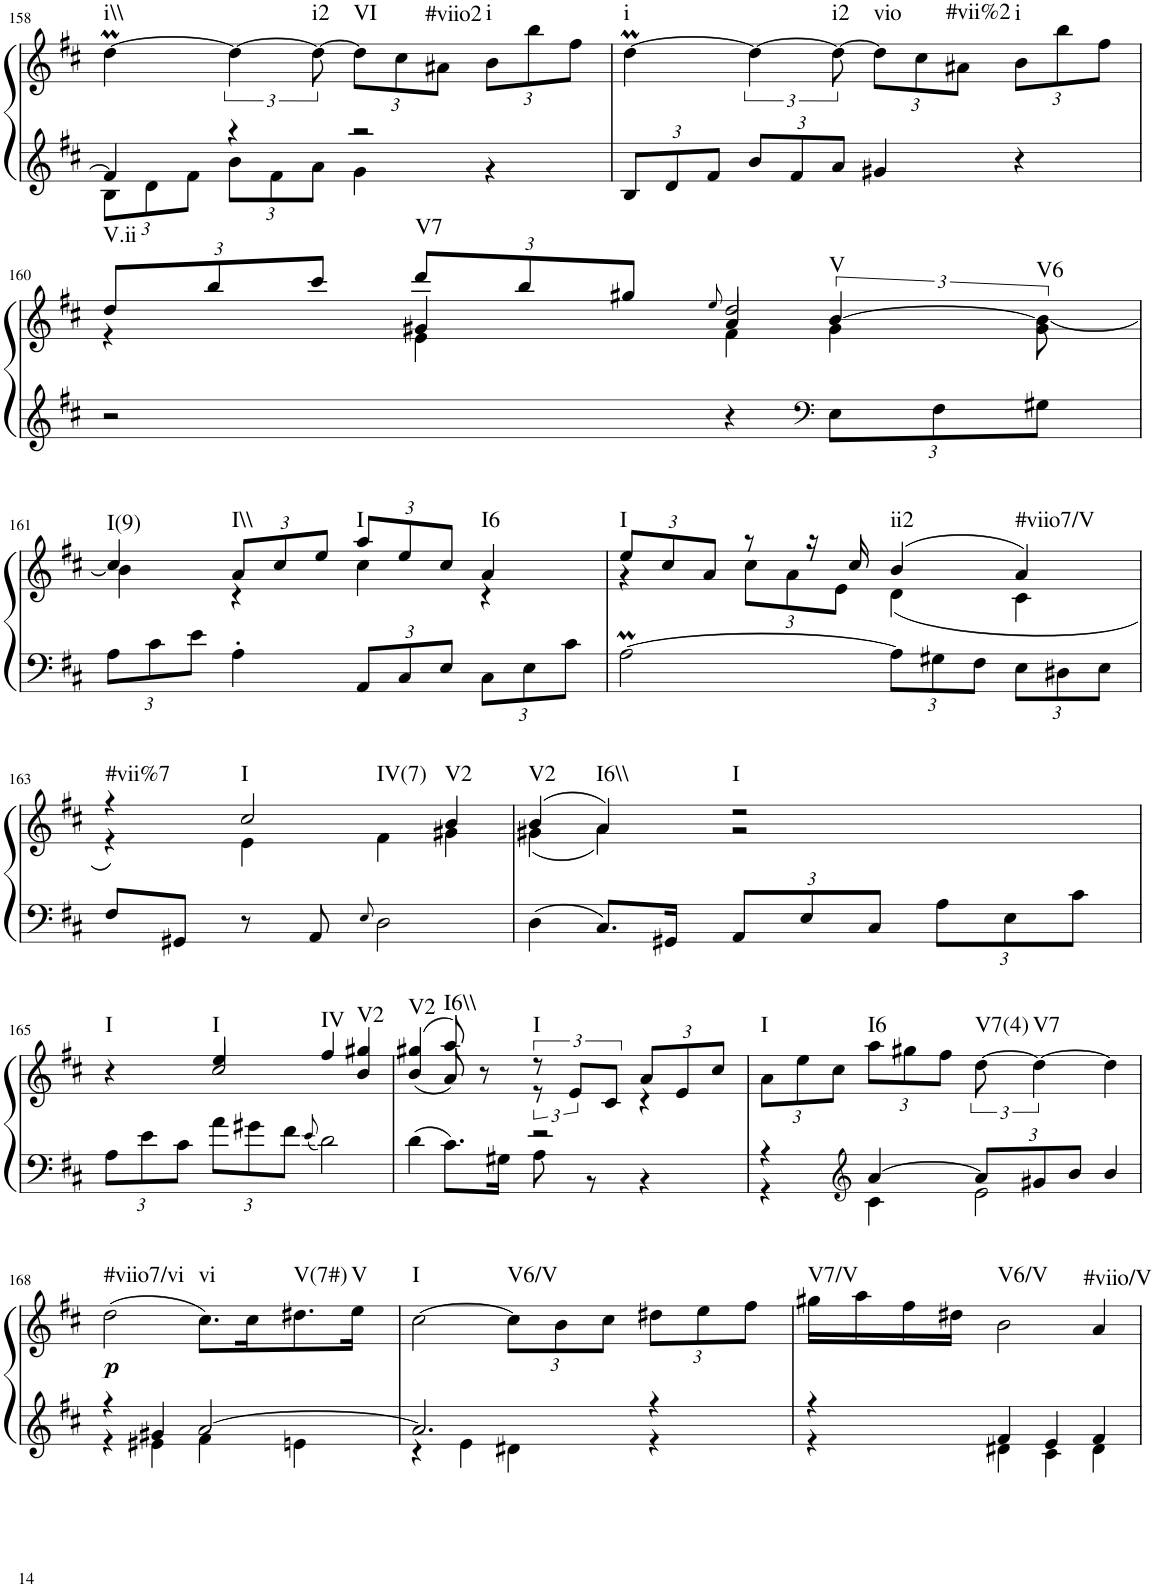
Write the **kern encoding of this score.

**kern	**kern	**dynam	**harte
*part1	*part1	*part1	*part1
*staff2	*staff1	*staff1/2	*
*I"Klavier links	*	*	*
!!LO:PB:g=z
*clefG2	*clefG2	*	*
*k[f#c#]	*k[f#c#]	*	*
*M2/2	*M2/2	*	*
=158	=158	=158	=158
*^	*	*	*
*	*Xbrackettup	*	*	*
!	!	!	!	!LO:H:kt=i\\
4f#/]	12B\L	[4ddM\	.	N
.	12d\	.	.	.
.	12f#\J	.	.	.
4r	12b\L	6dd\_	.	.
.	12f#\	.	.	.
!	!	!	!	!LO:H:kt=i2
.	12a\J	12dd\_	.	N
*	*	*Xbrackettup	*	*
!	!	!	!	!LO:H:kt=VI
2r	4g\	12dd\L]	.	N
.	.	12cc#\	.	.
!	!	!	!	!LO:H:kt=#viio2
.	.	12a#X\J	.	N
!	!	!	!	!LO:H:kt=i
.	4r	12b\L	.	N
.	.	12bb\	.	.
.	.	12ff#\J	.	.
*v	*v	*	*	*
=159	=159	=159	=159
!	!	!	!LO:H:kt=i
12B/L	[4ddM\	.	N
12d/	.	.	.
12f#/J	.	.	.
*	*brackettup	*	*
12b/L	6dd\_	.	.
12f#/	.	.	.
!	!	!	!LO:H:kt=i2
12a/J	12dd\_	.	N
*	*Xbrackettup	*	*
!	!	!	!LO:H:kt=vio
4g#X/	12dd\L]	.	N
.	12cc#\	.	.
!	!	!	!LO:H:kt=#vii%2
.	12a#X\J	.	N
!	!	!	!LO:H:kt=i
4r	12b\L	.	N
.	12bb\	.	.
.	12ff#\J	.	.
!!LO:LB:g=z
=160	=160	=160	=160
*	*^	*	*
*	*	*^	*	*
!	!	!	!	!	!LO:H:kt=V.ii
2r	12dd/L	4r	4ryy	.	N
.	12bb/	.	.	.	.
.	12ccc#/J	.	.	.	.
!	!	!	!	!	!LO:H:kt=V7
.	12ddd/L	4e\	4g#X/	.	N
.	12bb/	.	.	.	.
.	12gg#X/J	.	.	.	.
.	8qee/	.	.	.	.
!	!	!	!	!	!LO:H:kt=V
4r	2dd/	4a/	4f#\	.	N
*clefF4	*	*	*	*	*
*	*	*brackettup	*	*	*
12E\L	.	[6b/	4g#\	.	.
12F#\	.	.	.	.	.
!	!	!	!	!	!LO:H:kt=V6
12G#X\J	.	12g#\ 12b\_	.	.	N
*	*	*v	*v	*	*
!!LO:LB:g=z
=161	=161	=161	=161	=161
!	!	!	!	!LO:H:kt=I(9)
12A\L	4cc#/	4b\]	.	N
12c#\	.	.	.	.
12e\J	.	.	.	.
*	*Xbrackettup	*	*	*
!	!	!	!	!LO:H:kt=I\\
4A'\	12a/L	4r	.	N
.	12cc#/	.	.	.
.	12ee/J	.	.	.
!	!	!	!	!LO:H:kt=I
12AA/L	12aa/L	4cc#\	.	N
12C#/	12ee/	.	.	.
12E/J	12cc#/J	.	.	.
!	!	!	!	!LO:H:kt=I6
12C#\L	4a/	4r	.	N
12E\	.	.	.	.
12c#\J	.	.	.	.
=162	=162	=162	=162	=162
!	!	!	!	!LO:H:kt=I
[2AM\	12ee/L	4r	.	N
.	12cc#/	.	.	.
.	12a/J	.	.	.
.	8r	12cc#\L	.	.
.	.	12a\	.	.
.	16r	.	.	.
.	.	12e\J	.	.
.	16cc#/	.	.	.
!	!	!	!	!LO:H:kt=ii2
12A\L]	(4b/	(4d\	.	N
12G#X\	.	.	.	.
12F#\J	.	.	.	.
!	!	!	!	!LO:H:kt=#viio7/V
12E\L	4a/)	4c#\	.	N
12D#X\	.	.	.	.
12E\J	.	.	.	.
!!LO:LB:g=z	!!
=163	=163	=163	=163	=163
!	!	!	!	!LO:H:kt=#vii%7
8F#/L	4r	4r)	.	N
8GG#X/J	.	.	.	.
!	!	!	!	!LO:H:n=1:kt=I
!	!	!	!	!LO:H:n=2:kt=IV(7)
8r	2cc#/	4e\	.	N N
8AA/	.	.	.	.
8qE/	.	.	.	.
2D\	.	4f#\	.	.
!	!	!	!	!LO:H:kt=V2
.	4b/	4g#X\	.	N
=164	=164	=164	=164	=164
!	!	!	!	!LO:H:kt=V2
4D\	(4b/	(4g#X\	.	N
!	!	!	!	!LO:H:kt=I6\\
8.C#/L	4a/)	4a\)	.	N
16GG#X/Jk	.	.	.	.
!	!	!	!	!LO:H:kt=I
12AA/L	2r	2r	.	N
12E/	.	.	.	.
12C#/J	.	.	.	.
12A\L	.	.	.	.
12E\	.	.	.	.
12c#\J	.	.	.	.
!!LO:LB:g=z	!!
=165	=165	=165	=165	=165
!	!	!	!	!LO:H:kt=I
12A\L	4r	4ryy	.	N
12e\	.	.	.	.
12c#\J	.	.	.	.
!	!	!	!	!LO:H:kt=I
12a\L	4ee/	2cc#/	.	N
12g#X\	.	.	.	.
12f#\J	.	.	.	.
8qe/	.	.	.	.
!	!	!	!	!LO:H:kt=IV
2d\	4ff#/	.	.	N
!	!	!	!	!LO:H:kt=V2
.	4gg#X/	4b/	.	N
=166	=166	=166	=166	=166
*^	*	*	*	*
!	!	!	!	!	!LO:H:kt=V2
4d\	2ryy	(4gg#X/	(4b/	.	N
!	!	!	!	!	!LO:H:kt=I6\\
8.c#\L	.	8aa/)	8a/)	.	N
.	.	8r	8ryy	.	.
16G#X\Jk	.	.	.	.	.
*	*	*brackettup	*	*	*
!	!	!	!	!	!LO:H:kt=I
2r	8A\	12r	4r	.	N
.	.	12e/L	.	.	.
.	8r	.	.	.	.
.	.	12c#/J	.	.	.
*	*	*Xbrackettup	*	*	*
.	4r	12a/L	4r	.	.
.	.	12e/	.	.	.
.	.	12cc#/J	.	.	.
*	*	*v	*v	*	*
=167	=167	=167	=167	=167
!	!	!	!	!LO:H:kt=I
4r	4r	12a\L	.	N
.	.	12ee\	.	.
.	.	12cc#\J	.	.
*clefG2	*	*	*	*
!	!	!	!	!LO:H:kt=I6
[4a/	4c#\	12aa\L	.	N
.	.	12gg#X\	.	.
.	.	12ff#\J	.	.
*	*	*brackettup	*	*
!	!	!	!	!LO:H:kt=V7(4)
12a/L]	2e\	[12dd\	.	N
!	!	!	!	!LO:H:kt=V7
12g#X/	.	6dd\_	.	N
12b/J	.	.	.	.
4b/	.	4dd\]	.	.
!!LO:LB:g=z
=168	=168	=168	=168	=168
!	!	!	!LO:DY:b	!LO:H:kt=#viio7/vi
4r	4r	(2dd\	p	N
4g#X/	4e#X\	.	.	.
!	!	!	!	!LO:H:kt=vi
[2a/	4f#\	8.cc#\L)	.	N
.	.	16cc#\K	.	.
!	!	!	!	!LO:H:kt=V(7#)
.	4en\	8.dd#X\	.	N
!	!	!	!	!LO:H:kt=V
.	.	16ee\Jk	.	N
=169	=169	=169	=169	=169
!	!	!	!	!LO:H:kt=I
2.a/]	4r	[2cc#\	.	N
.	4e\	.	.	.
*	*	*Xbrackettup	*	*
!	!	!	!	!LO:H:kt=V6/V
.	4d#X\	12cc#\L]	.	N
.	.	12b\	.	.
.	.	12cc#\J	.	.
4r	4r	12dd#X\L	.	.
.	.	12ee\	.	.
.	.	12ff#\J	.	.
=170	=170	=170	=170	=170
!	!	!	!	!LO:H:kt=V7/V
4r	4r	16gg#X\LL	.	N
.	.	16aa\	.	.
.	.	16ff#\	.	.
.	.	16dd#X\JJ	.	.
!	!	!	!	!LO:H:kt=V6/V
4f#/	4d#X\	2b\	.	N
4e/	4c#\	.	.	.
!	!	!	!	!LO:H:kt=#viio/V
4f#/	4d#\	4a/	.	N
*v	*v	*	*	*
=	=	=	=
*-	*-	*-	*-
